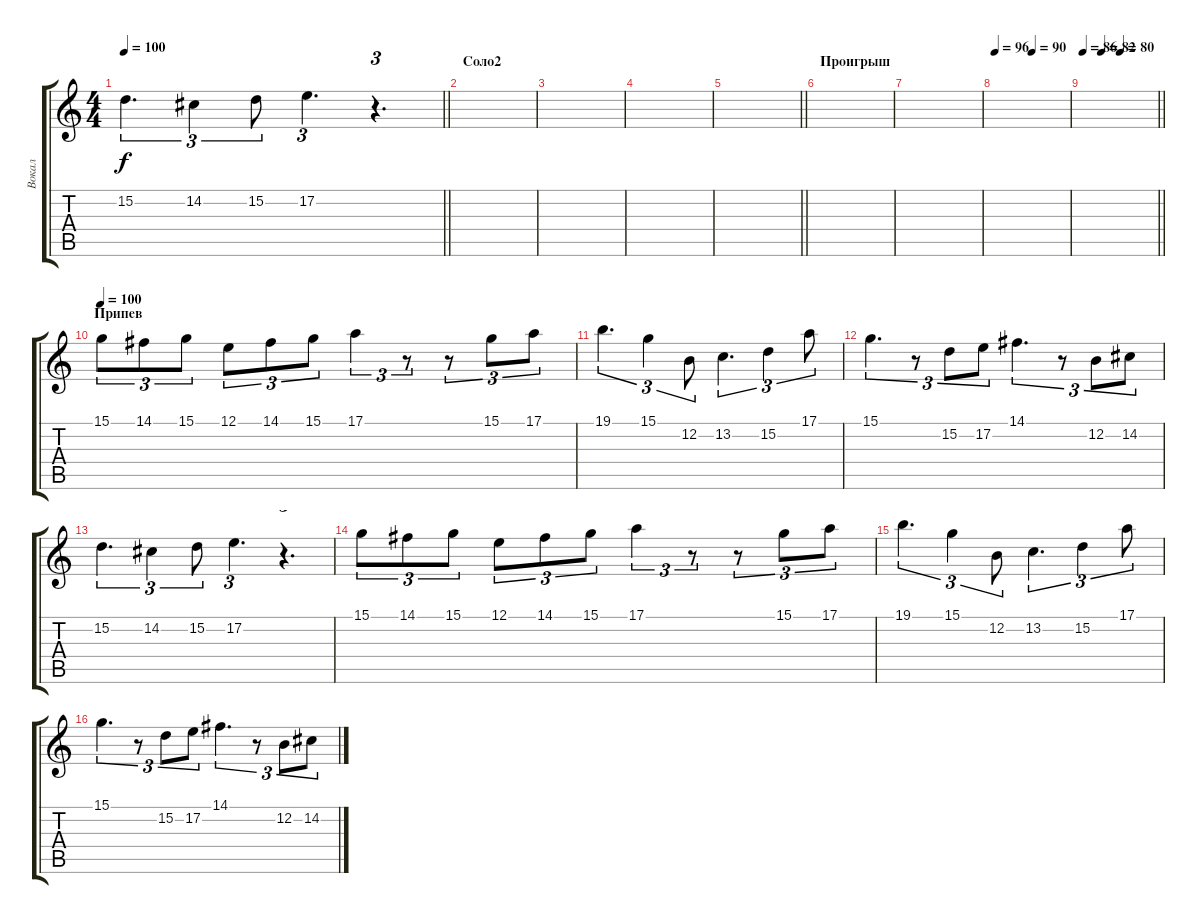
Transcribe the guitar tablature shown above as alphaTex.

\track ("Вокал" "Вокал") {instrument lead6voice}
\staff {score tabs}
\tuning (E4 B3 G3 D3 A2 E2) {hide}
\ts (4 4)
\tempo 100
\clef g2
\barLineRight lightlight
\ks c
15.2.4{d tu (3 2) dy f} 14.2.4{tu (3 2)} 15.2.8{tu (3 2)} 17.2.4{d tu (3 2)} r.4{d tu (3 2)} |
\section ("" "Соло2")
|
|
|
\barLineRight lightlight
|
\section ("" "Проигрыш")
|
|
\tempo 96
\tempo (90 0.5)
|
\tempo 86
\tempo (82 0.25)
\tempo (80 0.5)
\barLineRight lightlight
|
\section ("" "Припев")
\tempo 100
15.1.8{tu (3 2)} 14.1.8{tu (3 2)} 15.1.8{tu (3 2)} 12.1.8{tu (3 2)} 14.1.8{tu (3 2)} 15.1.8{tu (3 2)} 17.1.4{tu (3 2)} r.8{tu (3 2)} r.8{tu (3 2)} 15.1.8{tu (3 2)} 17.1.8{tu (3 2)} |
19.1.4{d tu (3 2)} 15.1.4{tu (3 2)} 12.2.8{tu (3 2)} 13.2.4{d tu (3 2)} 15.2.4{tu (3 2)} 17.1.8{tu (3 2)} |
15.1.4{d tu (3 2)} r.8{tu (3 2)} 15.2.8{tu (3 2)} 17.2.8{tu (3 2)} 14.1.4{d tu (3 2)} r.8{tu (3 2)} 12.2.8{tu (3 2)} 14.2.8{tu (3 2)} |
15.2.4{d tu (3 2)} 14.2.4{tu (3 2)} 15.2.8{tu (3 2)} 17.2.4{d tu (3 2)} r.4{d tu (3 2)} |
15.1.8{tu (3 2)} 14.1.8{tu (3 2)} 15.1.8{tu (3 2)} 12.1.8{tu (3 2)} 14.1.8{tu (3 2)} 15.1.8{tu (3 2)} 17.1.4{tu (3 2)} r.8{tu (3 2)} r.8{tu (3 2)} 15.1.8{tu (3 2)} 17.1.8{tu (3 2)} |
19.1.4{d tu (3 2)} 15.1.4{tu (3 2)} 12.2.8{tu (3 2)} 13.2.4{d tu (3 2)} 15.2.4{tu (3 2)} 17.1.8{tu (3 2)} |
15.1.4{d tu (3 2)} r.8{tu (3 2)} 15.2.8{tu (3 2)} 17.2.8{tu (3 2)} 14.1.4{d tu (3 2)} r.8{tu (3 2)} 12.2.8{tu (3 2)} 14.2.8{tu (3 2)}
